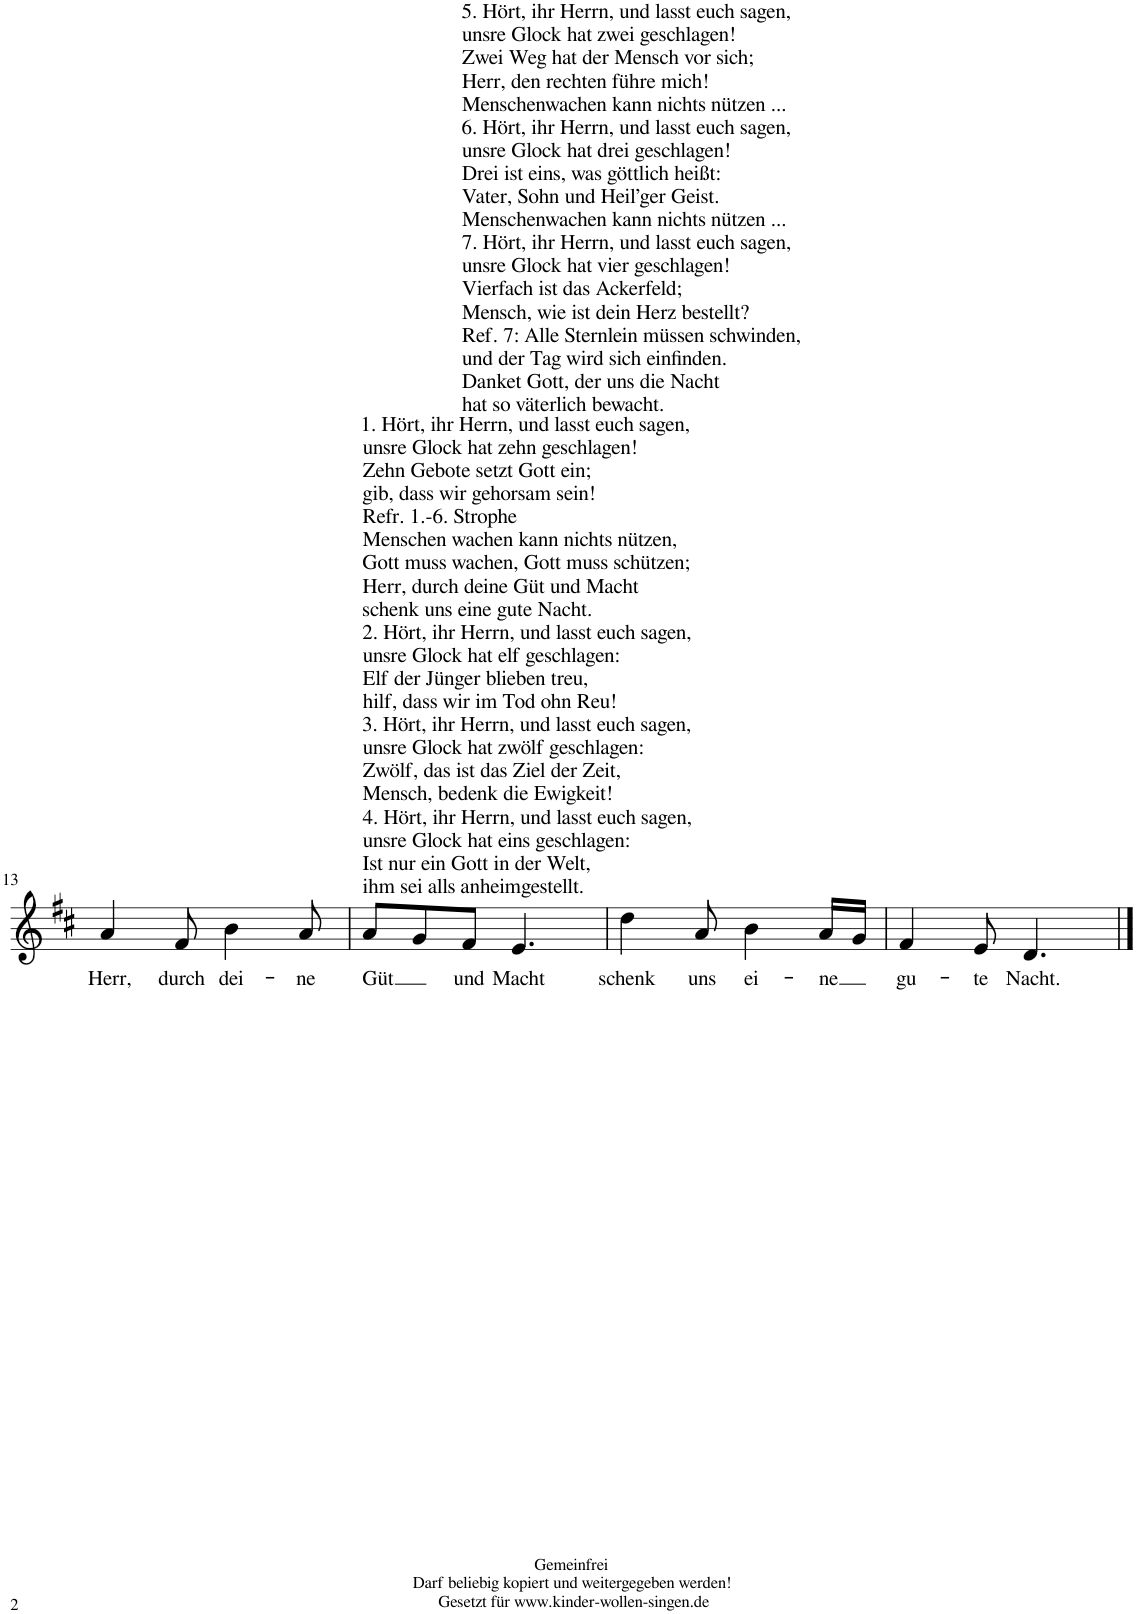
**kern	**text
*part1	*part1
*staff1	*staff1
*I"Voice	*
!!LO:PB:g=z
*clefG2	*
*k[f#c#]	*
*M6/8	*
=13	=13
!	!LO:LY:b
4a/	Herr,
!	!LO:LY:b
8f#/	durch
!	!LO:LY:b
4b\	dei-
!	!LO:LY:b
8a/	-ne
=14	=14
!LO:TX:a:t=1. Hört, ihr Herrn, und lasst euch sagen,	!
!LO:TX:a:t=unsre Glock hat zehn geschlagen!	!
!LO:TX:a:t=Zehn Gebote setzt Gott ein;	!
!LO:TX:a:t=gib, dass wir gehorsam sein!	!
!LO:TX:a:t=Refr. 1.-6. Strophe	!
!LO:TX:a:t=Menschen wachen kann nichts nützen,	!
!LO:TX:a:t=Gott muss wachen, Gott muss schützen;	!
!LO:TX:a:t=Herr, durch deine Güt und Macht	!
!LO:TX:a:t=schenk uns eine gute Nacht.	!
!LO:TX:a:t=2. Hört, ihr Herrn, und lasst euch sagen,	!
!LO:TX:a:t=unsre Glock hat elf geschlagen&colon;	!
!LO:TX:a:t=Elf der Jünger blieben treu,	!
!LO:TX:a:t=hilf, dass wir im Tod ohn Reu!	!
!LO:TX:a:t=3. Hört, ihr Herrn, und lasst euch sagen,	!
!LO:TX:a:t=unsre Glock hat zwölf geschlagen&colon;	!
!LO:TX:a:t=Zwölf, das ist das Ziel der Zeit,	!
!LO:TX:a:t=Mensch, bedenk die Ewigkeit!	!
!LO:TX:a:t=4. Hört, ihr Herrn, und lasst euch sagen,	!
!LO:TX:a:t=unsre Glock hat eins geschlagen&colon;	!
!LO:TX:a:t=Ist nur ein Gott in der Welt,	!
!LO:TX:a:t=ihm sei alls anheimgestellt.	!
!	!LO:LY:b
8a/L	Güt
8g/	.
!LO:TX:a:t=5. Hört, ihr Herrn, und lasst euch sagen,	!
!LO:TX:a:t=unsre Glock hat zwei geschlagen!	!
!LO:TX:a:t=Zwei Weg hat der Mensch vor sich;	!
!LO:TX:a:t=Herr, den rechten führe mich!	!
!LO:TX:a:t=Menschenwachen kann nichts nützen ...	!
!LO:TX:a:t=6. Hört, ihr Herrn, und lasst euch sagen,	!
!LO:TX:a:t=unsre Glock hat drei geschlagen!	!
!LO:TX:a:t=Drei ist eins, was göttlich heißt&colon;	!
!LO:TX:a:t=Vater, Sohn und Heil’ger Geist.	!
!LO:TX:a:t=Menschenwachen kann nichts nützen ...	!
!LO:TX:a:t=7. Hört, ihr Herrn, und lasst euch sagen,	!
!LO:TX:a:t=unsre Glock hat vier geschlagen!	!
!LO:TX:a:t=Vierfach ist das Ackerfeld;	!
!LO:TX:a:t=Mensch, wie ist dein Herz bestellt?	!
!LO:TX:a:t=Ref. 7&colon; Alle Sternlein müssen schwinden,	!
!LO:TX:a:t=und der Tag wird sich einfinden.	!
!LO:TX:a:t=Danket Gott, der uns die Nacht	!
!LO:TX:a:t=hat so väterlich bewacht.	!
!	!LO:LY:b
8f#/J	und
!	!LO:LY:b
4.e/	Macht
=15	=15
!	!LO:LY:b
4dd\	schenk
!	!LO:LY:b
8a/	uns
!	!LO:LY:b
4b\	ei-
!	!LO:LY:b
16a/LL	-ne
16g/JJ	.
=16	=16
!	!LO:LY:b
4f#/	gu-
!	!LO:LY:b
8e/	-te
!	!LO:LY:b
4.d/	Nacht.
==	==
*-	*-
